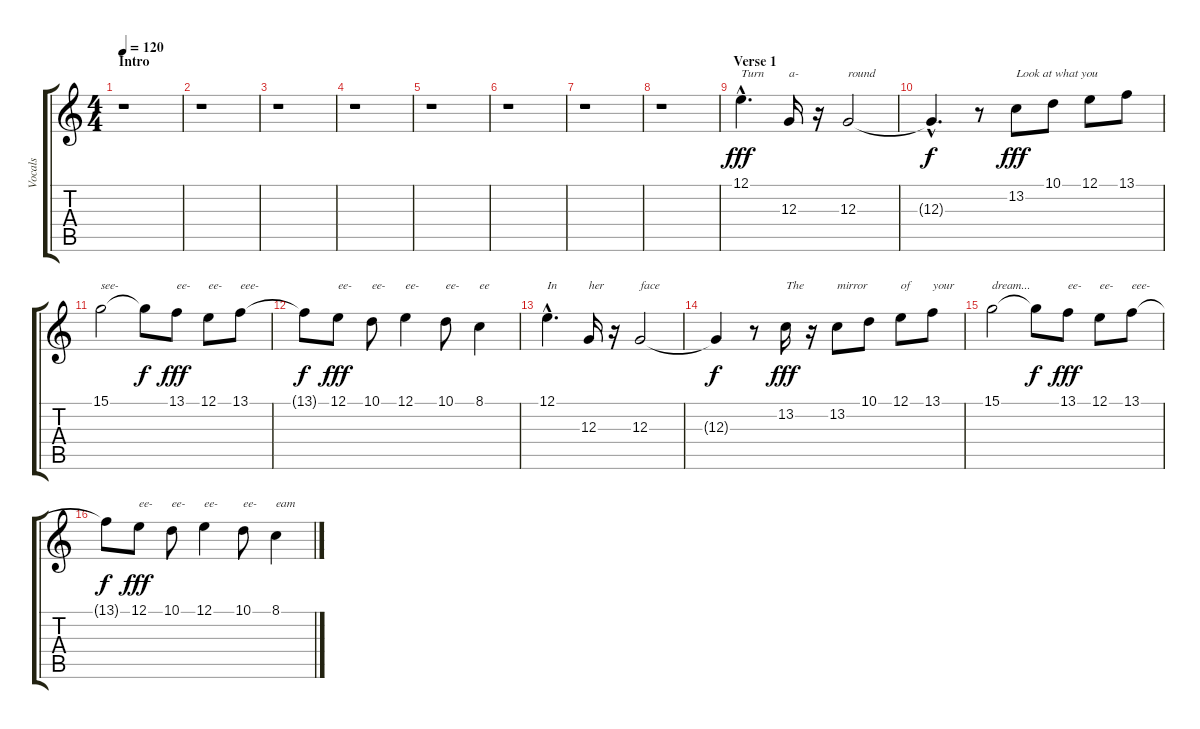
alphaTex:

\track ("Vocals" "Vocals") {instrument pad1newage}
\staff {score tabs}
\tuning (E4 B3 G3 D3 A2 E2) {hide}
\ts (4 4)
\section ("" "Intro")
\tempo 120
\clef g2
\ks c
r.1{dy fff instrument pad1newage} |
r.1 |
r.1 |
r.1 |
r.1 |
r.1 |
r.1 |
r.1 |
\section ("" "Verse 1")
12.1{hac}.4{d txt "Turn"} 12.3.16{txt "a-"} r.16 12.3.2{txt "round"} |
12.3{hac t}.4{d dy f} r.8 13.2.8{txt "Look at what you" dy fff} 10.1.8 12.1.8 13.1.8 |
15.1.2{txt "see-"} 15.1{t}.8{dy f} 13.1.8{txt "ee-" dy fff} 12.1.8{txt "ee-"} 13.1.8{txt "eee-"} |
13.1{t}.8{dy f} 12.1.8{txt "ee-" dy fff} 10.1.8{txt "ee-"} 12.1.4{txt "ee-"} 10.1.8{txt "ee-"} 8.1.4{txt "ee"} |
12.1{hac}.4{d txt "In"} 12.3.16{txt "her"} r.16 12.3.2{txt "face"} |
12.3{t}.4{dy f} r.8 13.2.16{txt "The" dy fff} r.16 13.2.8{txt "mirror"} 10.1.8 12.1.8{txt "of"} 13.1.8{txt "your"} |
15.1.2{txt "dream..."} 15.1{t}.8{dy f} 13.1.8{txt "ee-" dy fff} 12.1.8{txt "ee-"} 13.1.8{txt "eee-"} |
13.1{t}.8{dy f} 12.1.8{txt "ee-" dy fff} 10.1.8{txt "ee-"} 12.1.4{txt "ee-"} 10.1.8{txt "ee-"} 8.1.4{txt "eam"}
